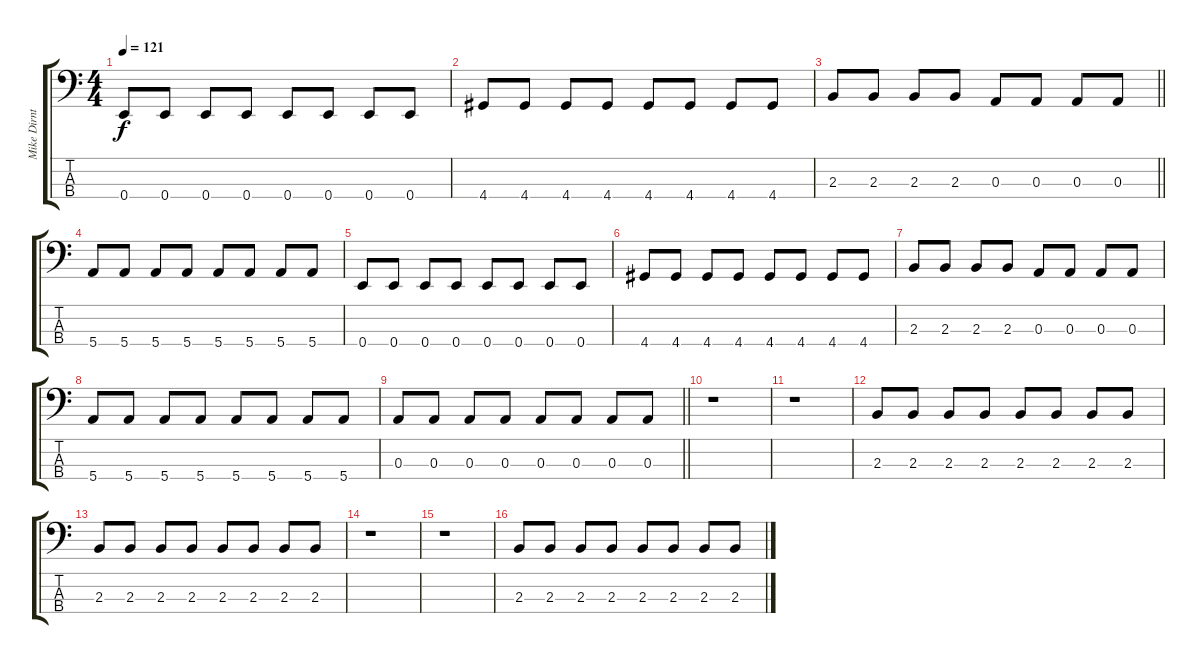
\track ("Mike Dirnt" "Mike Dirnt") {instrument electricbassfinger}
\staff {score tabs}
\tuning (G2 D2 A1 E1) {hide}
\ts (4 4)
\tempo 121
\clef f4
\ks c
0.4.8{dy f} 0.4.8 0.4.8 0.4.8 0.4.8 0.4.8 0.4.8 0.4.8 |
4.4.8 4.4.8 4.4.8 4.4.8 4.4.8 4.4.8 4.4.8 4.4.8 |
\barLineRight lightlight
2.3.8 2.3.8 2.3.8 2.3.8 0.3.8 0.3.8 0.3.8 0.3.8 |
5.4.8 5.4.8 5.4.8 5.4.8 5.4.8 5.4.8 5.4.8 5.4.8 |
0.4.8 0.4.8 0.4.8 0.4.8 0.4.8 0.4.8 0.4.8 0.4.8 |
4.4.8 4.4.8 4.4.8 4.4.8 4.4.8 4.4.8 4.4.8 4.4.8 |
2.3.8 2.3.8 2.3.8 2.3.8 0.3.8 0.3.8 0.3.8 0.3.8 |
5.4.8 5.4.8 5.4.8 5.4.8 5.4.8 5.4.8 5.4.8 5.4.8 |
\barLineRight lightlight
0.3.8 0.3.8 0.3.8 0.3.8 0.3.8 0.3.8 0.3.8 0.3.8 |
r.1 |
r.1 |
2.3.8 2.3.8 2.3.8 2.3.8 2.3.8 2.3.8 2.3.8 2.3.8 |
2.3.8 2.3.8 2.3.8 2.3.8 2.3.8 2.3.8 2.3.8 2.3.8 |
r.1 |
r.1 |
2.3.8 2.3.8 2.3.8 2.3.8 2.3.8 2.3.8 2.3.8 2.3.8
